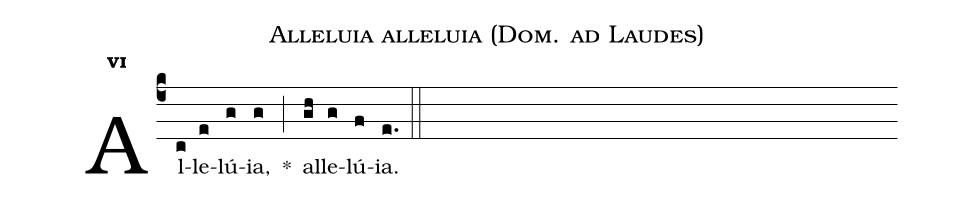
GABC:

name:Alleluia alleluia (Dom. ad Laudes);
office-part:Antiphona;
mode:6;
%%
name: Alleluia alleluia;
annotation: 6. F;
mode: 6;
office-part: antiphona;
initial-style: 1;
%%
(c4)Al(c)le(e)lú(g)ia,(g) *(;) al(gh)le(g)lú(f)ia.(e.) (::)
